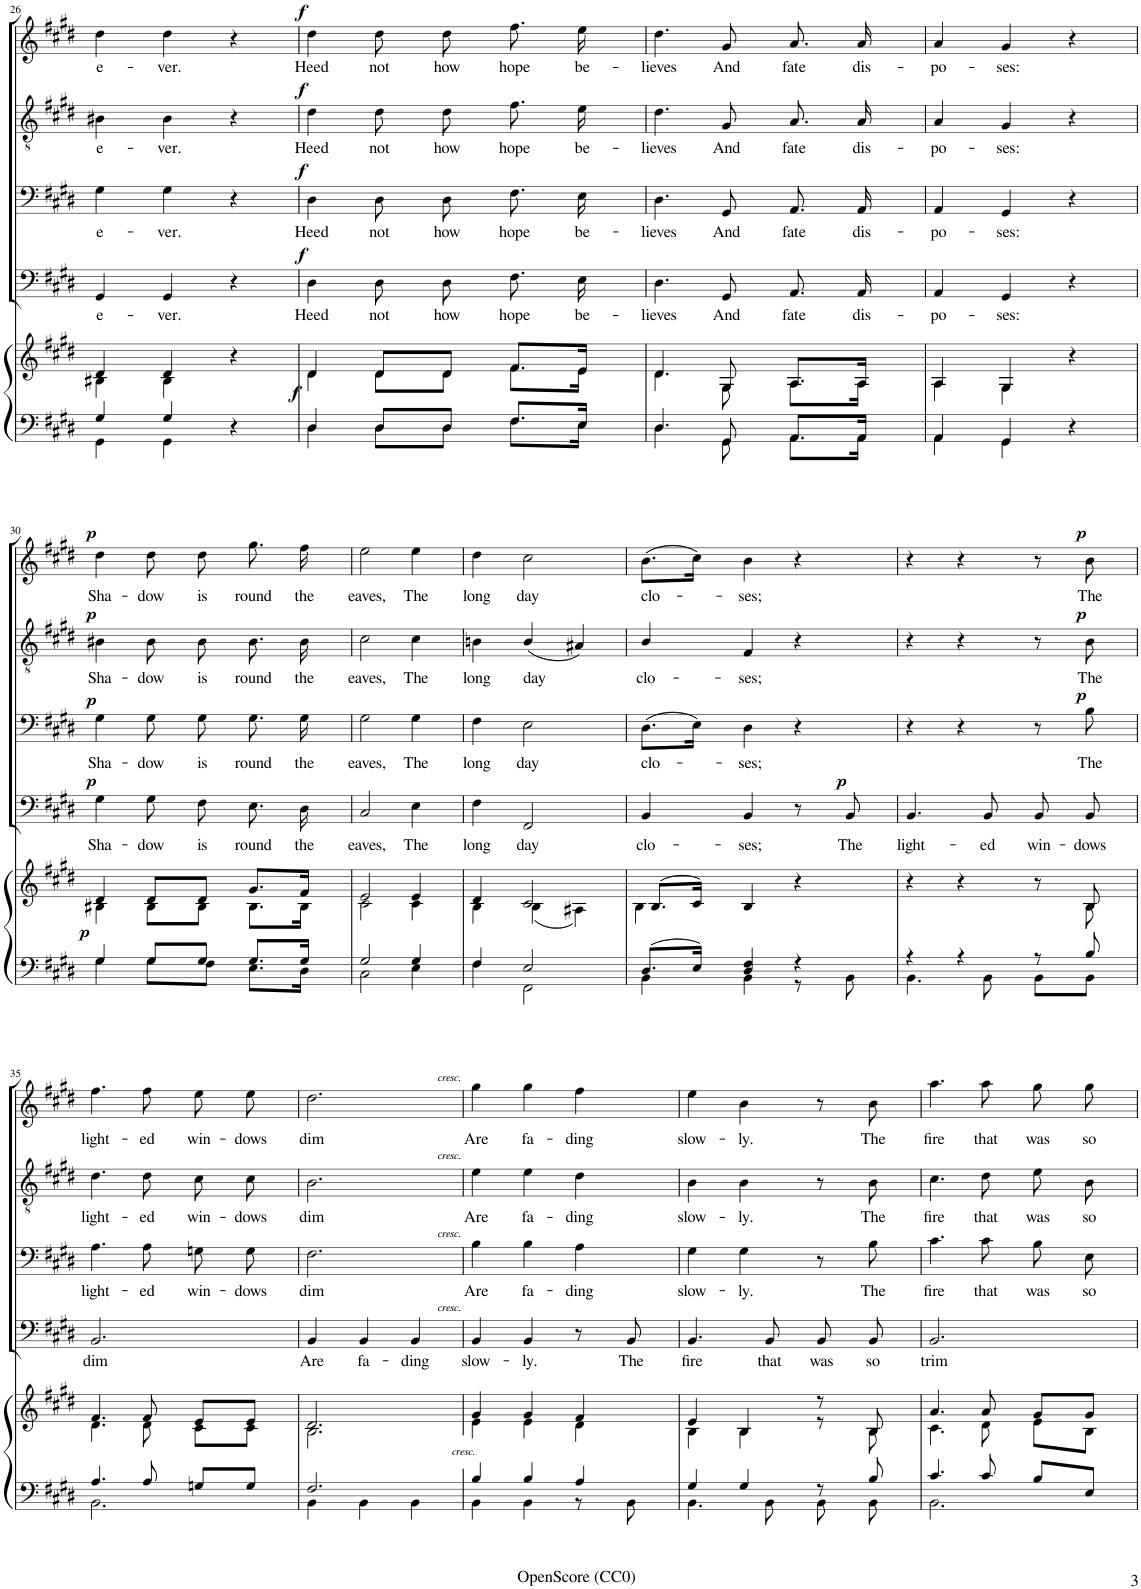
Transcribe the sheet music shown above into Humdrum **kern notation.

**kern	**kern	**dynam	**kern	**text	**dynam	**kern	**text	**dynam	**kern	**text	**dynam	**kern	**text	**dynam
*part5	*part5	*part5	*part4	*part4	*part4	*part3	*part3	*part3	*part2	*part2	*part2	*part1	*part1	*part1
*staff6	*staff5	*staff5/6	*staff4	*staff4	*staff4	*staff3	*staff3	*staff3	*staff2	*staff2	*staff2	*staff1	*staff1	*staff1
*I"Piano	*	*	*I"2nd Bass	*	*	*I"1st Bass	*	*	*I"2nd Tenor	*	*	*I"Alto (or 1st Tenor)	*	*
*I'Pno	*	*	*	*	*	*	*	*	*	*	*	*	*	*
!!LO:PB:g=z
*clefF4	*clefG2	*	*clefF4	*	*	*clefF4	*	*	*clefGv2	*	*	*clefG2	*	*
*k[f#c#g#d#]	*k[f#c#g#d#]	*	*k[f#c#g#d#]	*	*	*k[f#c#g#d#]	*	*	*k[f#c#g#d#]	*	*	*k[f#c#g#d#]	*	*
*M3/4	*M3/4	*	*M3/4	*	*	*M3/4	*	*	*M3/4	*	*	*M3/4	*	*
=26	=26	=26	=26	=26	=26	=26	=26	=26	=26	=26	=26	=26	=26	=26
*^	*^	*	*	*	*	*	*	*	*	*	*	*	*	*
!	!	!	!	!	!	!LO:LY:b	!	!	!LO:LY:b	!	!	!LO:LY:b	!	!	!LO:LY:b	!
4G#/	4GG#\	4d#/	4B#X\	.	4GG#/	e-	.	4G#\	e-	.	4B#X\	e-	.	4dd#\	e-	.
!	!	!	!	!	!	!LO:LY:b	!	!	!LO:LY:b	!	!	!LO:LY:b	!	!	!LO:LY:b	!
4G#/	4GG#\	4d#/	4B#\	.	4GG#/	-ver.	.	4G#\	-ver.	.	4B#\	-ver.	.	4dd#\	-ver.	.
4r	4ryy	4r	4ryy	.	4r	.	.	4r	.	.	4r	.	.	4r	.	.
=27	=27	=27	=27	=27	=27	=27	=27	=27	=27	=27	=27	=27	=27	=27	=27	=27
!	!	!	!	!LO:DY:a=2	!	!LO:LY:b	!LO:DY:a	!	!LO:LY:b	!LO:DY:a	!	!LO:LY:b	!LO:DY:a	!	!LO:LY:b	!LO:DY:a
4D#/	4D#\	4d#/	4d#\	f	4D#\	Heed	f	4D#\	Heed	f	4d#\	Heed	f	4dd#\	Heed	f
!	!	!	!	!	!	!LO:LY:b	!	!	!LO:LY:b	!	!	!LO:LY:b	!	!	!LO:LY:b	!
8D#/L	8D#\L	8d#/L	8d#\L	.	8D#\L	not	.	8D#\	not	.	8d#\L	not	.	8dd#\	not	.
!	!	!	!	!	!	!LO:LY:b	!	!	!LO:LY:b	!	!	!LO:LY:b	!	!	!LO:LY:b	!
8D#/J	8D#\J	8d#/J	8d#\J	.	8D#\J	how	.	8D#\	how	.	8d#\J	how	.	8dd#\	how	.
!	!	!	!	!	!	!LO:LY:b	!	!	!LO:LY:b	!	!	!LO:LY:b	!	!	!LO:LY:b	!
8.F#/L	8.F#\L	8.f#/L	8.f#\L	.	8.F#\L	hope	.	8.F#\	hope	.	8.f#\L	hope	.	8.ff#\	hope	.
!	!	!	!	!	!	!LO:LY:b	!	!	!LO:LY:b	!	!	!LO:LY:b	!	!	!LO:LY:b	!
16E/Jk	16E\Jk	16e/Jk	16e\Jk	.	16E\Jk	be-	.	16E\	be-	.	16e\Jk	be-	.	16ee\	be-	.
=28	=28	=28	=28	=28	=28	=28	=28	=28	=28	=28	=28	=28	=28	=28	=28	=28
!	!	!	!	!	!	!LO:LY:b	!	!	!LO:LY:b	!	!	!LO:LY:b	!	!	!LO:LY:b	!
4.D#/	4.D#\	4.d#/	4.d#\	.	4.D#\	-lieves	.	4.D#\	-lieves	.	4.d#\	-lieves	.	4.dd#\	-lieves	.
!	!	!	!	!	!	!LO:LY:b	!	!	!LO:LY:b	!	!	!LO:LY:b	!	!	!LO:LY:b	!
8GG#/	8GG#\	8G#/	8G#\	.	8GG#/	And	.	8GG#/	And	.	8G#/	And	.	8g#/	And	.
!	!	!	!	!	!	!LO:LY:b	!	!	!LO:LY:b	!	!	!LO:LY:b	!	!	!LO:LY:b	!
8.AA/L	8.AA\L	8.A/L	8.A\L	.	8.AA/L	fate	.	8.AA/	fate	.	8.A/L	fate	.	8.a/	fate	.
!	!	!	!	!	!	!LO:LY:b	!	!	!LO:LY:b	!	!	!LO:LY:b	!	!	!LO:LY:b	!
16AA/Jk	16AA\Jk	16A/Jk	16A\Jk	.	16AA/Jk	dis-	.	16AA/	dis-	.	16A/Jk	dis-	.	16a/	dis-	.
=29	=29	=29	=29	=29	=29	=29	=29	=29	=29	=29	=29	=29	=29	=29	=29	=29
!	!	!	!	!	!	!LO:LY:b	!	!	!LO:LY:b	!	!	!LO:LY:b	!	!	!LO:LY:b	!
4AA/	4AA\	4A/	4A\	.	4AA/	-po-	.	4AA/	-po-	.	4A/	-po-	.	4a/	-po-	.
!	!	!	!	!	!	!LO:LY:b	!	!	!LO:LY:b	!	!	!LO:LY:b	!	!	!LO:LY:b	!
4GG#/	4GG#\	4G#/	4G#\	.	4GG#/	-ses:	.	4GG#/	-ses:	.	4G#/	-ses:	.	4g#/	-ses:	.
4r	4ryy	4r	4ryy	.	4r	.	.	4r	.	.	4r	.	.	4r	.	.
!!LO:LB:g=z
=30	=30	=30	=30	=30	=30	=30	=30	=30	=30	=30	=30	=30	=30	=30	=30	=30
!	!	!	!	!LO:DY:a=2	!	!LO:LY:b	!LO:DY:a	!	!LO:LY:b	!LO:DY:a	!	!LO:LY:b	!LO:DY:a	!	!LO:LY:b	!LO:DY:a
4G#/	4G#\	4d#/	4B#X\	p	4G#\	Sha-	p	4G#\	Sha-	p	4B#X\	Sha-	p	4dd#\	Sha-	p
!	!	!	!	!	!	!LO:LY:b	!	!	!LO:LY:b	!	!	!LO:LY:b	!	!	!LO:LY:b	!
8G#/L	8G#\L	8d#/L	8B#\L	.	8G#\L	-dow	.	8G#\	-dow	.	8B#\L	-dow	.	8dd#\	-dow	.
!	!	!	!	!	!	!LO:LY:b	!	!	!LO:LY:b	!	!	!LO:LY:b	!	!	!LO:LY:b	!
8G#/J	8F#\J	8d#/J	8B#\J	.	8F#\J	is	.	8G#\	is	.	8B#\J	is	.	8dd#\	is	.
!	!	!	!	!	!	!LO:LY:b	!	!	!LO:LY:b	!	!	!LO:LY:b	!	!	!LO:LY:b	!
8.G#/L	8.E\L	8.g#/L	8.B#\L	.	8.E\L	round	.	8.G#\	round	.	8.B#\L	round	.	8.gg#\	round	.
!	!	!	!	!	!	!LO:LY:b	!	!	!LO:LY:b	!	!	!LO:LY:b	!	!	!LO:LY:b	!
16G#/Jk	16D#\Jk	16f#/Jk	16B#\Jk	.	16D#\Jk	the	.	16G#\	the	.	16B#\Jk	the	.	16ff#\	the	.
=31	=31	=31	=31	=31	=31	=31	=31	=31	=31	=31	=31	=31	=31	=31	=31	=31
!	!	!	!	!	!	!LO:LY:b	!	!	!LO:LY:b	!	!	!LO:LY:b	!	!	!LO:LY:b	!
2G#/	2C#\	2e/	2c#\	.	2C#/	eaves,	.	2G#\	eaves,	.	2c#\	eaves,	.	2ee\	eaves,	.
!	!	!	!	!	!	!LO:LY:b	!	!	!LO:LY:b	!	!	!LO:LY:b	!	!	!LO:LY:b	!
4G#/	4E\	4e/	4c#\	.	4E\	The	.	4G#\	The	.	4c#\	The	.	4ee\	The	.
=32	=32	=32	=32	=32	=32	=32	=32	=32	=32	=32	=32	=32	=32	=32	=32	=32
!	!	!	!	!	!	!LO:LY:b	!	!	!LO:LY:b	!	!	!LO:LY:b	!	!	!LO:LY:b	!
4F#/	4F#\	4d#/	4B\	.	4F#\	long	.	4F#\	long	.	4Bn\	long	.	4dd#\	long	.
!	!	!	!	!	!	!LO:LY:b	!	!	!LO:LY:b	!	!	!LO:LY:b	!	!	!LO:LY:b	!
2E/	2FF#\	2c#/	(4B\	.	2FF#/	day	.	2E\	day	.	(4B/	day	.	2cc#\	day	.
.	.	.	4A#X\)	.	.	.	.	.	.	.	4A#X/)	.	.	.	.	.
=33	=33	=33	=33	=33	=33	=33	=33	=33	=33	=33	=33	=33	=33	=33	=33	=33
!	!	!	!	!	!	!LO:LY:b	!	!	!LO:LY:b	!	!	!LO:LY:b	!	!	!LO:LY:b	!
8.D#/L	4BB\	(8.B/L	4B\	.	4BB/	clo-	.	(8.D#\L	clo-	.	4B/	clo-	.	(8.b\L	clo-	.
16E/Jk	.	16c#/Jk)	.	.	.	.	.	16E\Jk)	.	.	.	.	.	16cc#\Jk)	.	.
!	!	!	!	!	!	!LO:LY:b	!	!	!LO:LY:b	!	!	!LO:LY:b	!	!	!LO:LY:b	!
4D#/ 4F#/	4BB\	4B/	2ryy	.	4BB/	-ses;	.	4D#\	-ses;	.	4F#/	-ses;	.	4b\	-ses;	.
4r	8r	4r	.	.	8r	.	.	4r	.	.	4r	.	.	4r	.	.
!	!	!	!	!	!	!LO:LY:b	!LO:DY:a	!	!	!	!	!	!	!	!	!
.	8BB\	.	.	.	8BB/	The	p	.	.	.	.	.	.	.	.	.
=34	=34	=34	=34	=34	=34	=34	=34	=34	=34	=34	=34	=34	=34	=34	=34	=34
!	!	!	!	!	!	!LO:LY:b	!	!	!	!	!	!	!	!	!	!
4r	4.BB\	4r	8ryy	.	4.BB/	light-	.	4r	.	.	4r	.	.	4r	.	.
*	*	*v	*v	*	*	*	*	*	*	*	*	*	*	*	*	*
4r	.	4r	.	.	.	.	4r	.	.	4r	.	.	4r	.	.
!	!	!	!	!	!LO:LY:b	!	!	!	!	!	!	!	!	!	!
.	8BB\	.	.	8BB/	-ed	.	.	.	.	.	.	.	.	.	.
!	!	!	!	!	!LO:LY:b	!	!	!	!	!	!	!	!	!	!
8r	8BB\L	8r	.	8BB/L	win-	.	8r	.	.	8r	.	.	8r	.	.
*	*	*^	*	*	*	*	*	*	*	*	*	*	*	*	*
!	!	!	!	!	!	!LO:LY:b	!	!	!LO:LY:b	!LO:DY:a	!	!LO:LY:b	!LO:DY:a	!	!LO:LY:b	!LO:DY:a
8B/	8BB\J	8B/	8B\	.	8BB/J	-dows	.	8B\	The	p	8B\	The	p	8b\	The	p
!!LO:LB:g=z
=35	=35	=35	=35	=35	=35	=35	=35	=35	=35	=35	=35	=35	=35	=35	=35	=35
!	!	!	!	!	!	!LO:LY:b	!	!	!LO:LY:b	!	!	!LO:LY:b	!	!	!LO:LY:b	!
4.A/	2.BB\	4.f#/	4.d#\	.	2.BB/	dim	.	4.A\	light-	.	4.d#\	light-	.	4.ff#\	light-	.
!	!	!	!	!	!	!	!	!	!LO:LY:b	!	!	!LO:LY:b	!	!	!LO:LY:b	!
8A/	.	8f#/	8d#\	.	.	.	.	8A\	-ed	.	8d#\	-ed	.	8ff#\	-ed	.
!	!	!	!	!	!	!	!	!	!LO:LY:b	!	!	!LO:LY:b	!	!	!LO:LY:b	!
8Gn/L	.	8e/L	8c#\L	.	.	.	.	8Gn\	win-	.	8c#\L	win-	.	8ee\	win-	.
!	!	!	!	!	!	!	!	!	!LO:LY:b	!	!	!LO:LY:b	!	!	!LO:LY:b	!
8G/J	.	8e/J	8c#\J	.	.	.	.	8G\	-dows	.	8c#\J	-dows	.	8ee\	-dows	.
=36	=36	=36	=36	=36	=36	=36	=36	=36	=36	=36	=36	=36	=36	=36	=36	=36
!	!	!	!	!	!	!LO:LY:b	!	!	!LO:LY:b	!	!	!LO:LY:b	!	!	!LO:LY:b	!
2.F#/	4BB\	2.d#/	2.B\	.	4BB/	Are	.	2.F#\	dim	.	2.B\	dim	.	2.dd#\	dim	.
!	!	!	!	!	!	!LO:LY:b	!	!	!	!	!	!	!	!	!	!
.	4BB\	.	.	.	4BB/	fa-	.	.	.	.	.	.	.	.	.	.
!	!	!	!	!	!	!LO:LY:b	!	!	!	!	!	!	!	!	!	!
.	4BB\	.	.	.	4BB/	-ding	.	.	.	.	.	.	.	.	.	.
=37	=37	=37	=37	=37	=37	=37	=37	=37	=37	=37	=37	=37	=37	=37	=37	=37
!	!	!	!	!	!	!	!	!	!	!	!	!	!	!LO:TX:a:i:t=cresc.	!	!
!	!	!	!	!	!	!	!	!	!	!	!LO:TX:a:i:t=cresc.	!	!	!	!	!
!	!	!	!	!	!	!	!	!LO:TX:a:i:t=cresc.	!	!	!	!	!	!	!	!
!	!	!	!	!	!LO:TX:a:i:t=cresc.	!	!	!	!	!	!	!	!	!	!	!
!	!	!LO:TX:b:i:t=cresc.	!	!	!	!	!	!	!	!	!	!	!	!	!	!
!	!	!	!	!	!	!LO:LY:b	!	!	!LO:LY:b	!	!	!LO:LY:b	!	!	!LO:LY:b	!
4B/	4BB\	4g#/	4e\	.	4BB/	slow-	.	4B\	Are	.	4e\	Are	.	4gg#\	Are	.
!	!	!	!	!	!	!LO:LY:b	!	!	!LO:LY:b	!	!	!LO:LY:b	!	!	!LO:LY:b	!
4B/	4BB\	4g#/	4e\	.	4BB/	-ly.	.	4B\	fa-	.	4e\	fa-	.	4gg#\	fa-	.
!	!	!	!	!	!	!	!	!	!LO:LY:b	!	!	!LO:LY:b	!	!	!LO:LY:b	!
4A/	8r	4f#/	4d#\	.	8r	.	.	4A\	-ding	.	4d#\	-ding	.	4ff#\	-ding	.
!	!	!	!	!	!	!LO:LY:b	!	!	!	!	!	!	!	!	!	!
.	8BB\	.	.	.	8BB/	The	.	.	.	.	.	.	.	.	.	.
=38	=38	=38	=38	=38	=38	=38	=38	=38	=38	=38	=38	=38	=38	=38	=38	=38
!	!	!	!	!	!	!LO:LY:b	!	!	!LO:LY:b	!	!	!LO:LY:b	!	!	!LO:LY:b	!
4G#/	4.BB\	4e/	4B\	.	4.BB/	fire	.	4G#\	slow-	.	4B\	slow-	.	4ee\	slow-	.
!	!	!	!	!	!	!	!	!	!LO:LY:b	!	!	!LO:LY:b	!	!	!LO:LY:b	!
4G#/	.	4B/	4B\	.	.	.	.	4G#\	-ly.	.	4B\	-ly.	.	4b\	-ly.	.
!	!	!	!	!	!	!LO:LY:b	!	!	!	!	!	!	!	!	!	!
.	8BB\	.	.	.	8BB/	that	.	.	.	.	.	.	.	.	.	.
!	!	!	!	!	!	!LO:LY:b	!	!	!	!	!	!	!	!	!	!
8r	8BB\	8r	8r	.	8BB/L	was	.	8r	.	.	8r	.	.	8r	.	.
!	!	!	!	!	!	!LO:LY:b	!	!	!LO:LY:b	!	!	!LO:LY:b	!	!	!LO:LY:b	!
8B/	8BB\	8B/	8B\	.	8BB/J	so	.	8B\	The	.	8B\	The	.	8b\	The	.
=39	=39	=39	=39	=39	=39	=39	=39	=39	=39	=39	=39	=39	=39	=39	=39	=39
!	!	!	!	!	!	!LO:LY:b	!	!	!LO:LY:b	!	!	!LO:LY:b	!	!	!LO:LY:b	!
4.c#/	2.BB\	4.a/	4.c#\	.	2.BB/	trim	.	4.c#\	fire	.	4.c#\	fire	.	4.aa\	fire	.
!	!	!	!	!	!	!	!	!	!LO:LY:b	!	!	!LO:LY:b	!	!	!LO:LY:b	!
8c#/	.	8a/	8d#\	.	.	.	.	8c#\	that	.	8d#\	that	.	8aa\	that	.
!	!	!	!	!	!	!	!	!	!LO:LY:b	!	!	!LO:LY:b	!	!	!LO:LY:b	!
8B/L	.	8g#/L	8e\L	.	.	.	.	8B\	was	.	8e\L	was	.	8gg#\	was	.
!	!	!	!	!	!	!	!	!	!LO:LY:b	!	!	!LO:LY:b	!	!	!LO:LY:b	!
8E/J	.	8g#/J	8B\J	.	.	.	.	8E\	so	.	8B\J	so	.	8gg#\	so	.
*v	*v	*	*	*	*	*	*	*	*	*	*	*	*	*	*	*
*	*v	*v	*	*	*	*	*	*	*	*	*	*	*	*	*
=	=	=	=	=	=	=	=	=	=	=	=	=	=	=
*-	*-	*-	*-	*-	*-	*-	*-	*-	*-	*-	*-	*-	*-	*-
